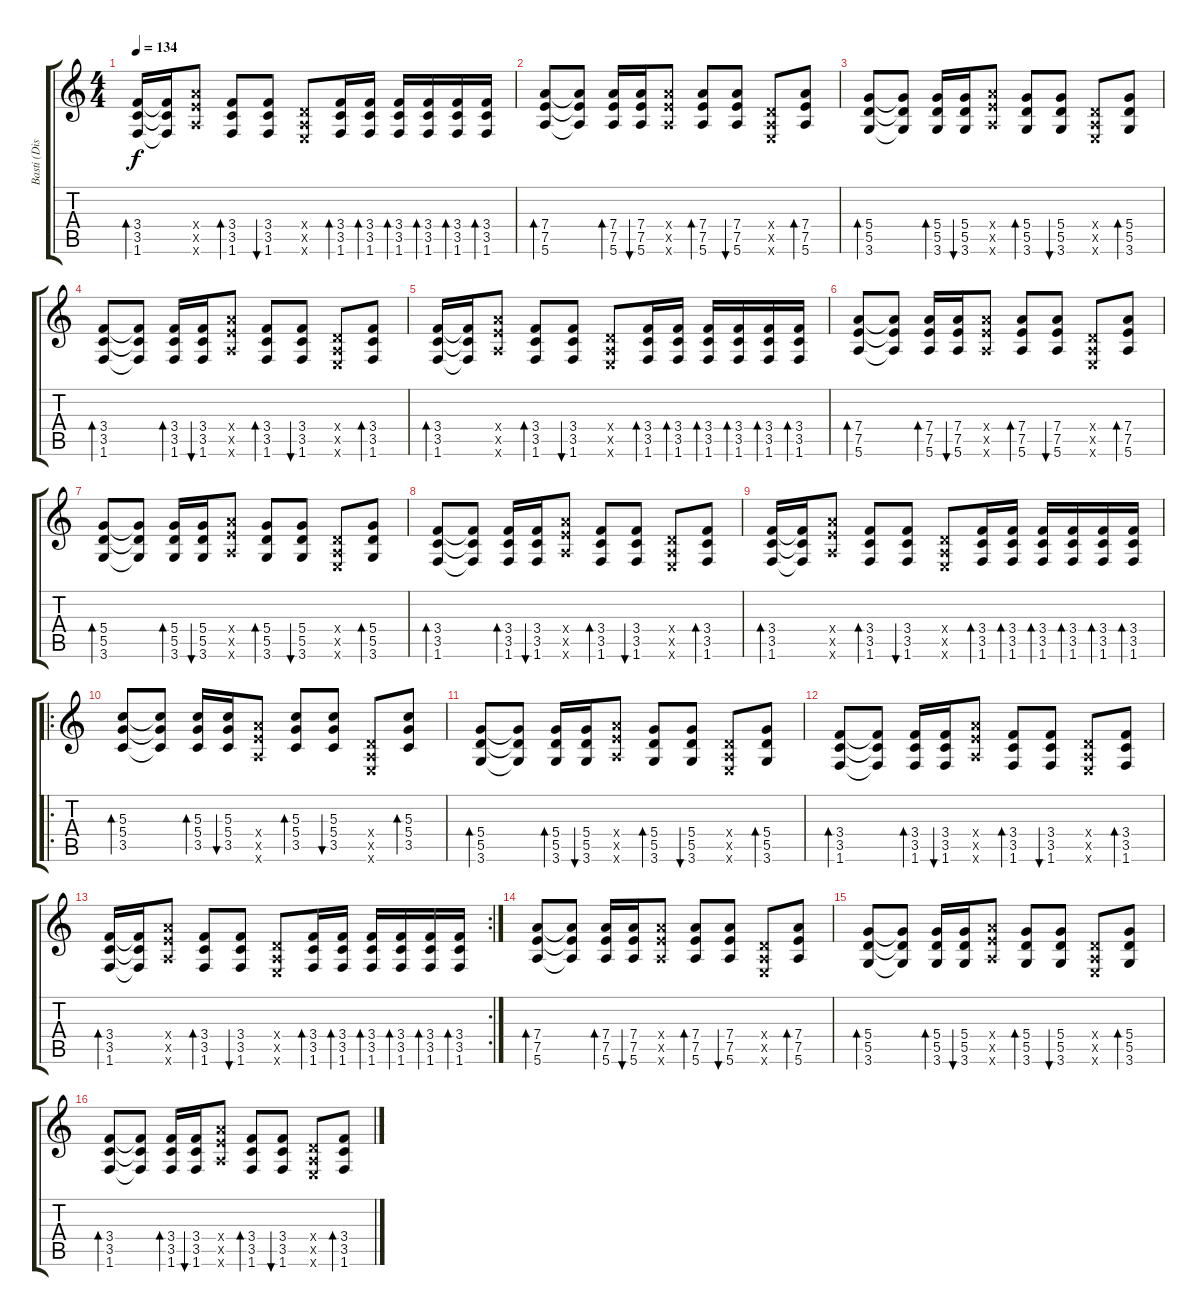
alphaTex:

\track ("Basti (Dist.-Guitar)" "Basti (Dis") {instrument distortionguitar}
\staff {score tabs}
\tuning (E4 B3 G3 D3 A2 E2) {hide}
\ts (4 4)
\tempo 134
\clef g2
\ks c
(3.4 3.5 1.6).16{bd 30 dy f} (3.4{t} 3.5{t} 1.6{t}).16 (7.4{x} 7.5{x} 5.6{x}).8 (3.4 3.5 1.6).8{bd 30} (3.4 3.5 1.6).8{bu 30} (0.4{x} 0.5{x} 0.6{x}).8 (3.4 3.5 1.6).16{bd 30} (3.4 3.5 1.6).16{bd 30} (3.4 3.5 1.6).16{bd 30} (3.4 3.5 1.6).16{bd 30} (3.4 3.5 1.6).16{bd 30} (3.4 3.5 1.6).16{bd 30} |
(7.4 7.5 5.6).8{bd 30} (7.4{t} 7.5{t} 5.6{t}).8 (7.4 7.5 5.6).16{bd 30} (7.4 7.5 5.6).16{bu 30} (7.4{x} 7.5{x} 5.6{x}).8 (7.4 7.5 5.6).8{bd 30} (7.4 7.5 5.6).8{bu 30} (0.4{x} 0.5{x} 0.6{x}).8 (7.4 7.5 5.6).8{bd 30} |
(5.4 5.5 3.6).8{bd 30} (5.4{t} 5.5{t} 3.6{t}).8 (5.4 5.5 3.6).16{bd 30} (5.4 5.5 3.6).16{bu 30} (7.4{x} 7.5{x} 5.6{x}).8 (5.4 5.5 3.6).8{bd 30} (5.4 5.5 3.6).8{bu 30} (0.4{x} 0.5{x} 0.6{x}).8 (5.4 5.5 3.6).8{bd 30} |
(3.4 3.5 1.6).8{bd 30} (3.4{t} 3.5{t} 1.6{t}).8 (3.4 3.5 1.6).16{bd 30} (3.4 3.5 1.6).16{bu 30} (7.4{x} 7.5{x} 5.6{x}).8 (3.4 3.5 1.6).8{bd 30} (3.4 3.5 1.6).8{bu 30} (0.4{x} 0.5{x} 0.6{x}).8 (3.4 3.5 1.6).8{bd 30} |
(3.4 3.5 1.6).16{bd 30} (3.4{t} 3.5{t} 1.6{t}).16 (7.4{x} 7.5{x} 5.6{x}).8 (3.4 3.5 1.6).8{bd 30} (3.4 3.5 1.6).8{bu 30} (0.4{x} 0.5{x} 0.6{x}).8 (3.4 3.5 1.6).16{bd 30} (3.4 3.5 1.6).16{bd 30} (3.4 3.5 1.6).16{bd 30} (3.4 3.5 1.6).16{bd 30} (3.4 3.5 1.6).16{bd 30} (3.4 3.5 1.6).16{bd 30} |
(7.4 7.5 5.6).8{bd 30} (7.4{t} 7.5{t} 5.6{t}).8 (7.4 7.5 5.6).16{bd 30} (7.4 7.5 5.6).16{bu 30} (7.4{x} 7.5{x} 5.6{x}).8 (7.4 7.5 5.6).8{bd 30} (7.4 7.5 5.6).8{bu 30} (0.4{x} 0.5{x} 0.6{x}).8 (7.4 7.5 5.6).8{bd 30} |
(5.4 5.5 3.6).8{bd 30} (5.4{t} 5.5{t} 3.6{t}).8 (5.4 5.5 3.6).16{bd 30} (5.4 5.5 3.6).16{bu 30} (7.4{x} 7.5{x} 5.6{x}).8 (5.4 5.5 3.6).8{bd 30} (5.4 5.5 3.6).8{bu 30} (0.4{x} 0.5{x} 0.6{x}).8 (5.4 5.5 3.6).8{bd 30} |
(3.4 3.5 1.6).8{bd 30} (3.4{t} 3.5{t} 1.6{t}).8 (3.4 3.5 1.6).16{bd 30} (3.4 3.5 1.6).16{bu 30} (7.4{x} 7.5{x} 5.6{x}).8 (3.4 3.5 1.6).8{bd 30} (3.4 3.5 1.6).8{bu 30} (0.4{x} 0.5{x} 0.6{x}).8 (3.4 3.5 1.6).8{bd 30} |
(3.4 3.5 1.6).16{bd 30} (3.4{t} 3.5{t} 1.6{t}).16 (7.4{x} 7.5{x} 5.6{x}).8 (3.4 3.5 1.6).8{bd 30} (3.4 3.5 1.6).8{bu 30} (0.4{x} 0.5{x} 0.6{x}).8 (3.4 3.5 1.6).16{bd 30} (3.4 3.5 1.6).16{bd 30} (3.4 3.5 1.6).16{bd 30} (3.4 3.5 1.6).16{bd 30} (3.4 3.5 1.6).16{bd 30} (3.4 3.5 1.6).16{bd 30} |
\ro
(5.3 5.4 3.5).8{bd 30} (5.3{t} 5.4{t} 3.5{t}).8 (5.3 5.4 3.5).16{bd 30} (5.3 5.4 3.5).16{bu 30} (7.4{x} 7.5{x} 5.6{x}).8 (5.3 5.4 3.5).8{bd 30} (5.3 5.4 3.5).8{bu 30} (0.4{x} 0.5{x} 0.6{x}).8 (5.3 5.4 3.5).8{bd 30} |
(5.4 5.5 3.6).8{bd 30} (5.4{t} 5.5{t} 3.6{t}).8 (5.4 5.5 3.6).16{bd 30} (5.4 5.5 3.6).16{bu 30} (7.4{x} 7.5{x} 5.6{x}).8 (5.4 5.5 3.6).8{bd 30} (5.4 5.5 3.6).8{bu 30} (0.4{x} 0.5{x} 0.6{x}).8 (5.4 5.5 3.6).8{bd 30} |
(3.4 3.5 1.6).8{bd 30} (3.4{t} 3.5{t} 1.6{t}).8 (3.4 3.5 1.6).16{bd 30} (3.4 3.5 1.6).16{bu 30} (7.4{x} 7.5{x} 5.6{x}).8 (3.4 3.5 1.6).8{bd 30} (3.4 3.5 1.6).8{bu 30} (0.4{x} 0.5{x} 0.6{x}).8 (3.4 3.5 1.6).8{bd 30} |
\rc 2
(3.4 3.5 1.6).16{bd 30} (3.4{t} 3.5{t} 1.6{t}).16 (7.4{x} 7.5{x} 5.6{x}).8 (3.4 3.5 1.6).8{bd 30} (3.4 3.5 1.6).8{bu 30} (0.4{x} 0.5{x} 0.6{x}).8 (3.4 3.5 1.6).16{bd 30} (3.4 3.5 1.6).16{bd 30} (3.4 3.5 1.6).16{bd 30} (3.4 3.5 1.6).16{bd 30} (3.4 3.5 1.6).16{bd 30} (3.4 3.5 1.6).16{bd 30} |
(7.4 7.5 5.6).8{bd 30} (7.4{t} 7.5{t} 5.6{t}).8 (7.4 7.5 5.6).16{bd 30} (7.4 7.5 5.6).16{bu 30} (7.4{x} 7.5{x} 5.6{x}).8 (7.4 7.5 5.6).8{bd 30} (7.4 7.5 5.6).8{bu 30} (0.4{x} 0.5{x} 0.6{x}).8 (7.4 7.5 5.6).8{bd 30} |
(5.4 5.5 3.6).8{bd 30} (5.4{t} 5.5{t} 3.6{t}).8 (5.4 5.5 3.6).16{bd 30} (5.4 5.5 3.6).16{bu 30} (7.4{x} 7.5{x} 5.6{x}).8 (5.4 5.5 3.6).8{bd 30} (5.4 5.5 3.6).8{bu 30} (0.4{x} 0.5{x} 0.6{x}).8 (5.4 5.5 3.6).8{bd 30} |
(3.4 3.5 1.6).8{bd 30} (3.4{t} 3.5{t} 1.6{t}).8 (3.4 3.5 1.6).16{bd 30} (3.4 3.5 1.6).16{bu 30} (7.4{x} 7.5{x} 5.6{x}).8 (3.4 3.5 1.6).8{bd 30} (3.4 3.5 1.6).8{bu 30} (0.4{x} 0.5{x} 0.6{x}).8 (3.4 3.5 1.6).8{bd 30}
